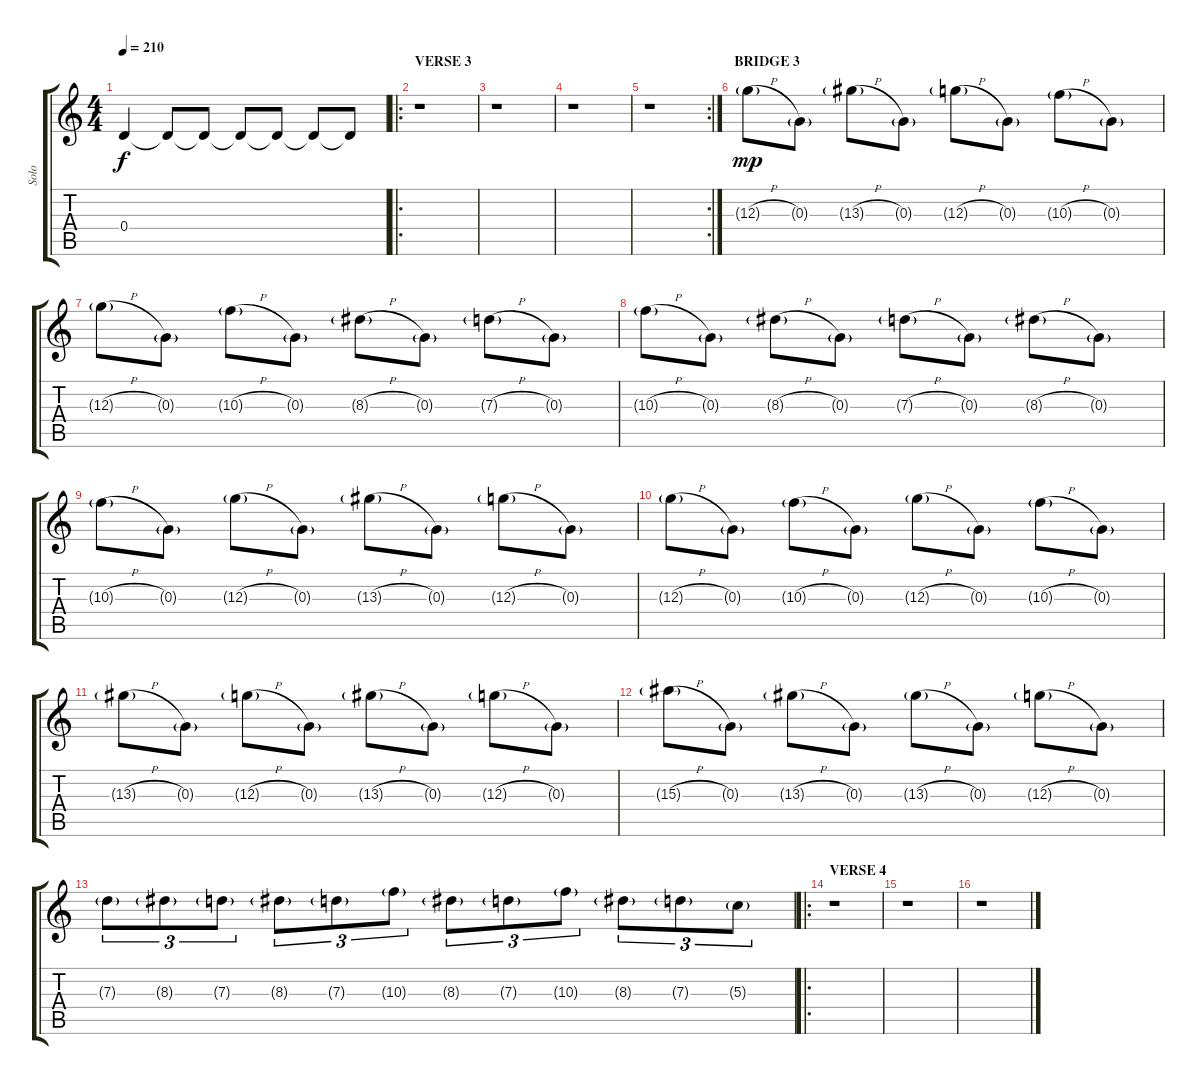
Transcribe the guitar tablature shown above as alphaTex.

\track ("Solo" "Solo") {instrument distortionguitar}
\staff {score tabs}
\tuning (E4 B3 G3 D3 A2 D2) {hide}
\ts (4 4)
\tempo 210
\clef g2
\ks c
0.4.4{dy f} 0.4{t}.8 0.4{t}.8 0.4{t}.8 0.4{t}.8 0.4{t}.8 0.4{t}.8 |
\ro
\section ("" "VERSE 3")
r.1 |
r.1 |
r.1 |
\rc 2
r.1 |
\section ("" "BRIDGE 3")
12.3{h g}.8{dy mp} 0.3{g}.8 13.3{h g}.8 0.3{g}.8 12.3{h g}.8 0.3{g}.8 10.3{h g}.8 0.3{g}.8 |
12.3{h g}.8 0.3{g}.8 10.3{h g}.8 0.3{g}.8 8.3{h g}.8 0.3{g}.8 7.3{h g}.8 0.3{g}.8 |
10.3{h g}.8 0.3{g}.8 8.3{h g}.8 0.3{g}.8 7.3{h g}.8 0.3{g}.8 8.3{h g}.8 0.3{g}.8 |
10.3{h g}.8 0.3{g}.8 12.3{h g}.8 0.3{g}.8 13.3{h g}.8 0.3{g}.8 12.3{h g}.8 0.3{g}.8 |
12.3{h g}.8 0.3{g}.8 10.3{h g}.8 0.3{g}.8 12.3{h g}.8 0.3{g}.8 10.3{h g}.8 0.3{g}.8 |
13.3{h g}.8 0.3{g}.8 12.3{h g}.8 0.3{g}.8 13.3{h g}.8 0.3{g}.8 12.3{h g}.8 0.3{g}.8 |
15.3{h g}.8 0.3{g}.8 13.3{h g}.8 0.3{g}.8 13.3{h g}.8 0.3{g}.8 12.3{h g}.8 0.3{g}.8 |
7.3{g}.8{tu (3 2)} 8.3{g}.8{tu (3 2)} 7.3{g}.8{tu (3 2)} 8.3{g}.8{tu (3 2)} 7.3{g}.8{tu (3 2)} 10.3{g}.8{tu (3 2)} 8.3{g}.8{tu (3 2)} 7.3{g}.8{tu (3 2)} 10.3{g}.8{tu (3 2)} 8.3{g}.8{tu (3 2)} 7.3{g}.8{tu (3 2)} 5.3{g}.8{tu (3 2)} |
\ro
\section ("" "VERSE 4")
r.1 |
r.1 |
r.1
